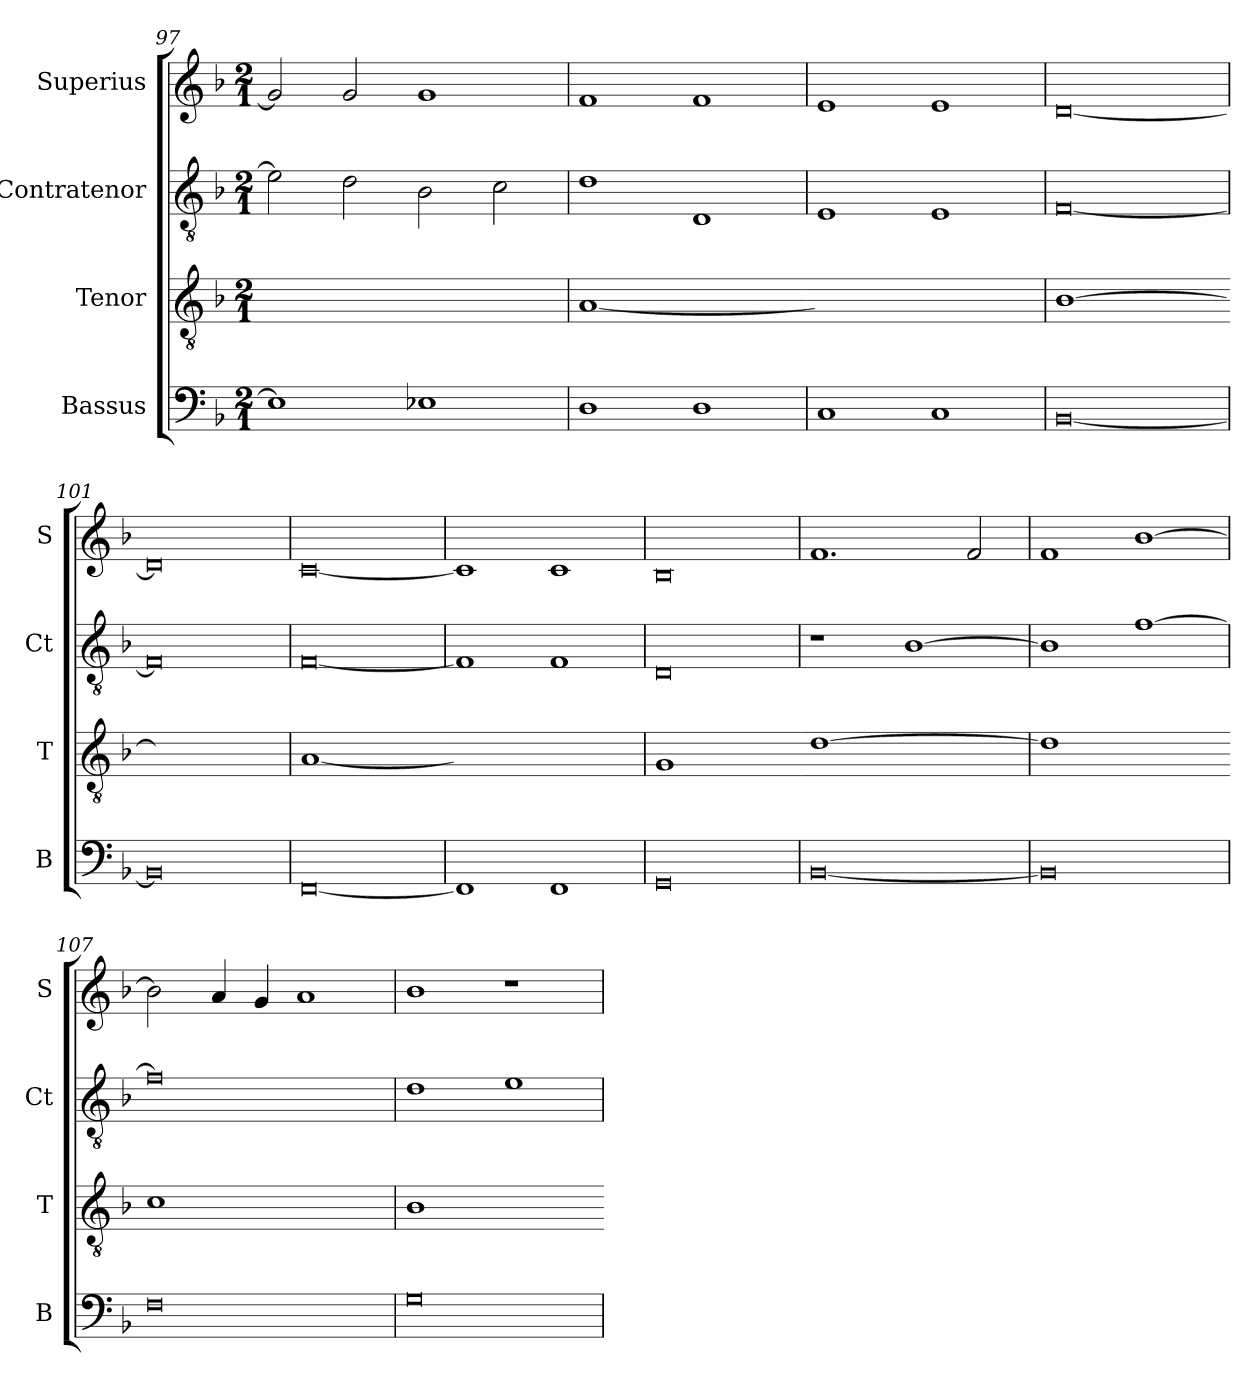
**kern	**kern	**kern	**kern
*part4	*part3	*part2	*part1
*staff4	*staff3	*staff2	*staff1
*I"Bassus	*I"Tenor	*I"Contratenor	*I"Superius
*I'B	*I'T	*I'Ct	*I'S
*clefF4	*clefGv2	*clefGv2	*clefG2
*k[b-]	*k[b-]	*k[b-]	*k[b-]
*M2/1	*M2/1	*M2/1	*M2/1
=97	=97	=97	=97
!	!LO:N:vis=1	!	!
1E-]	0Gyy]	2e-\]	2g/]
.	.	2d\	2g/
1E-X	.	2B-\	1g
.	.	2c\	.
=98	=98	=98	=98
!	!LO:N:vis=1	!	!
1D	[0A	1d	1f
1D	.	1D	1f
=99	=99-	=99	=99
!	!LO:N:vis=1	!	!
1C	0Ayy]	1E	1e
1C	.	1E	1e
=100	=100	=100	=100
!	!LO:N:vis=1	!	!
[0BB-	[0B-	[0F	[0d
=101	=101-	=101	=101
!	!LO:N:vis=1	!	!
0BB-]	0B-yy]	0F]	0d]
=102	=102	=102	=102
!	!LO:N:vis=1	!	!
[0FF	[0A	[0F	[0c
=103	=103-	=103	=103
!	!LO:N:vis=1	!	!
1FF]	0Ayy]	1F]	1c]
1FF	.	1F	1c
=104	=104	=104	=104
!	!LO:N:vis=1	!	!
0GG	0G	0D	0B-
=105	=105-	=105	=105
!	!LO:N:vis=1	!	!
[0BB-	[0d	1r	1.f
.	.	[1B-	.
.	.	.	2f/
=106	=106	=106	=106
!	!LO:N:vis=1	!	!
0BB-]	0d]	1B-]	1f
.	.	[1f	[1b-
=107	=107-	=107	=107
!	!LO:N:vis=1	!	!
0F	0c	0f]	2b-\]
.	.	.	4a/
.	.	.	4g/
.	.	.	1a
=108	=108	=108	=108
!	!LO:N:vis=1	!	!
0G	0B-	1d	1b-
.	.	1e	1r
=	=-	=	=
*-	*-	*-	*-
